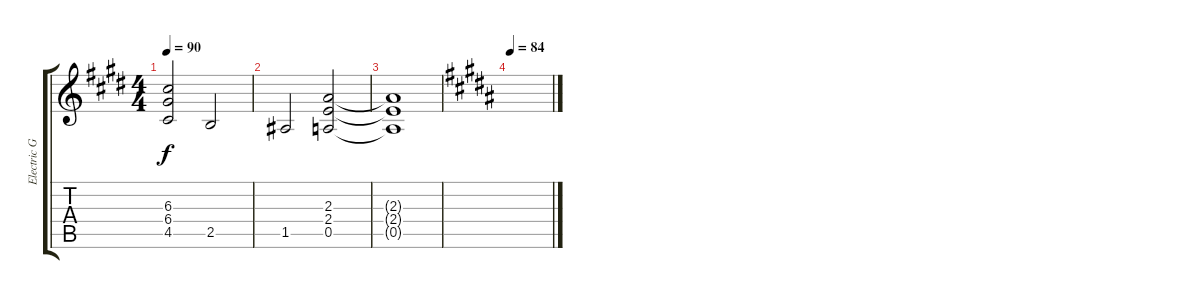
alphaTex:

\track ("Electric Guitar II - John Petrucci" "Electric G") {instrument distortionguitar}
\staff {score tabs}
\tuning (E4 B3 G3 D3 A2 E2) {hide}
\ts (4 4)
\tempo 90
\clef g2
\ks e
(6.3 6.4 4.5).2{dy f} 2.5.2 |
1.5.2 (2.3 2.4 0.5).2 |
(2.3{t} 2.4{t} 0.5{t}).1 |
\tempo 84
\ks b
